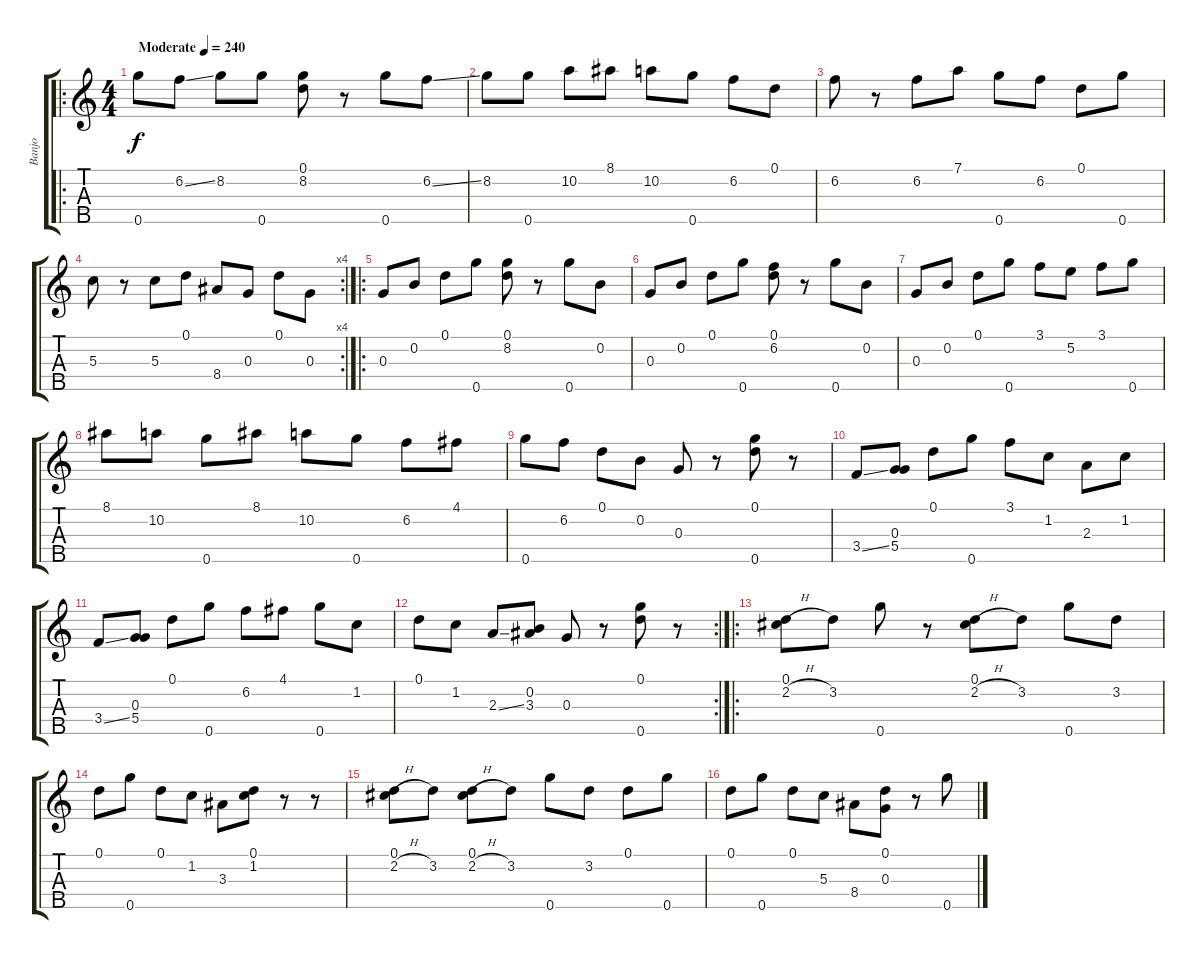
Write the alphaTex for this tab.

\track ("Banjo" "Banjo") {instrument banjo}
\staff {score tabs}
\tuning (D4 B3 G3 D3 G4) {hide}
\displaytranspose 12
\ro
\ts (4 4)
\tempo (240 "Moderate")
\clef g2
\ks c
0.5.8{dy f instrument banjo} 6.2{ss}.8 8.2.8 0.5.8 (0.1 8.2).8 r.8 0.5.8 6.2{ss}.8 |
8.2.8 0.5.8 10.2.8 8.1.8 10.2.8 0.5.8 6.2.8 0.1.8 |
6.2.8 r.8 6.2.8 7.1.8 0.5.8 6.2.8 0.1.8 0.5.8 |
\rc 4
5.3.8 r.8 5.3.8 0.1.8 8.4.8 0.3.8 0.1.8 0.3.8 |
\ro
0.3.8 0.2.8 0.1.8 0.5.8 (0.1 8.2).8 r.8 0.5.8 0.2.8 |
0.3.8 0.2.8 0.1.8 0.5.8 (0.1 6.2).8 r.8 0.5.8 0.2.8 |
0.3.8 0.2.8 0.1.8 0.5.8 3.1.8 5.2.8 3.1.8 0.5.8 |
8.1.8 10.2.8 0.5.8 8.1.8 10.2.8 0.5.8 6.2.8 4.1.8 |
0.5.8 6.2.8 0.1.8 0.2.8 0.3.8 r.8 (0.1 0.5).8 r.8 |
3.4{ss}.8 (0.3 5.4).8 0.1.8 0.5.8 3.1.8 1.2.8 2.3.8 1.2.8 |
3.4{ss}.8 (0.3 5.4).8 0.1.8 0.5.8 6.2.8 4.1.8 0.5.8 1.2.8 |
\rc 2
0.1.8 1.2.8 2.3{ss}.8 (0.2 3.3).8 0.3.8 r.8 (0.1 0.5).8 r.8 |
\ro
(0.1 2.2{h}).8 3.2.8 0.5.8 r.8 (0.1 2.2{h}).8 3.2.8 0.5.8 3.2.8 |
0.1.8 0.5.8 0.1.8 1.2.8 3.3.8 (0.1 1.2).8 r.8 r.8 |
(0.1 2.2{h}).8 3.2.8 (0.1 2.2{h}).8 3.2.8 0.5.8 3.2.8 0.1.8 0.5.8 |
0.1.8 0.5.8 0.1.8 5.3.8 8.4.8 (0.1 0.3).8 r.8 0.5.8
